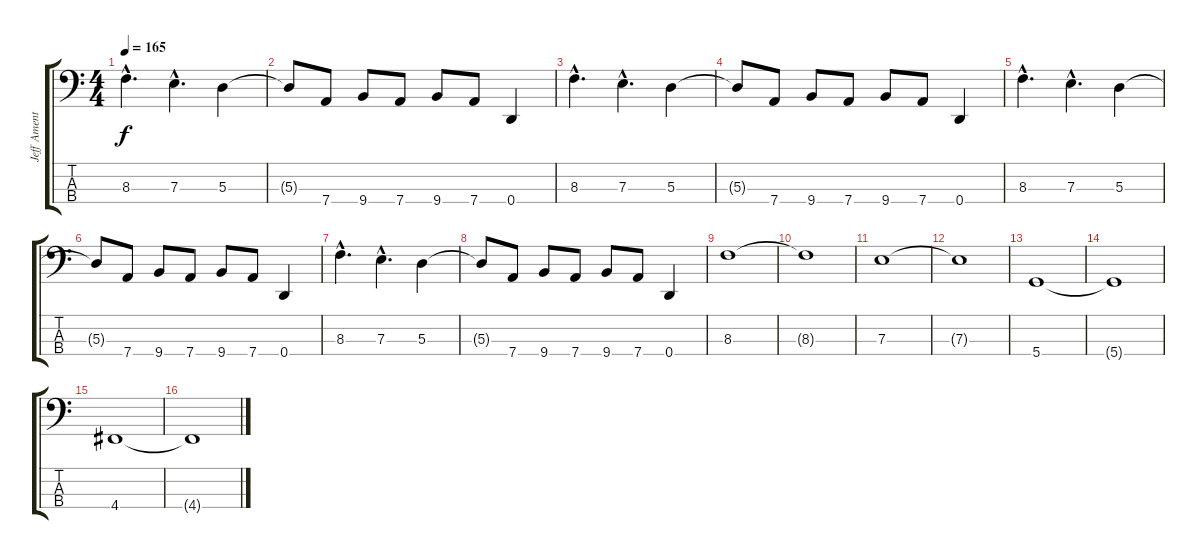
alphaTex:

\track ("Jeff Ament" "Jeff Ament") {instrument electricbassfinger}
\staff {score tabs}
\tuning (G2 D2 A1 D1) {hide}
\ts (4 4)
\tempo 165
\clef f4
\ks c
8.3{hac}.4{d dy f} 7.3{hac}.4{d} 5.3.4 |
5.3{t}.8 7.4.8 9.4.8 7.4.8 9.4.8 7.4.8 0.4.4 |
8.3{hac}.4{d} 7.3{hac}.4{d} 5.3.4 |
5.3{t}.8 7.4.8 9.4.8 7.4.8 9.4.8 7.4.8 0.4.4 |
8.3{hac}.4{d} 7.3{hac}.4{d} 5.3.4 |
5.3{t}.8 7.4.8 9.4.8 7.4.8 9.4.8 7.4.8 0.4.4 |
8.3{hac}.4{d} 7.3{hac}.4{d} 5.3.4 |
5.3{t}.8 7.4.8 9.4.8 7.4.8 9.4.8 7.4.8 0.4.4 |
8.3.1 |
8.3{t}.1 |
7.3.1 |
7.3{t}.1 |
5.4.1 |
5.4{t}.1 |
4.4.1 |
4.4{t}.1
